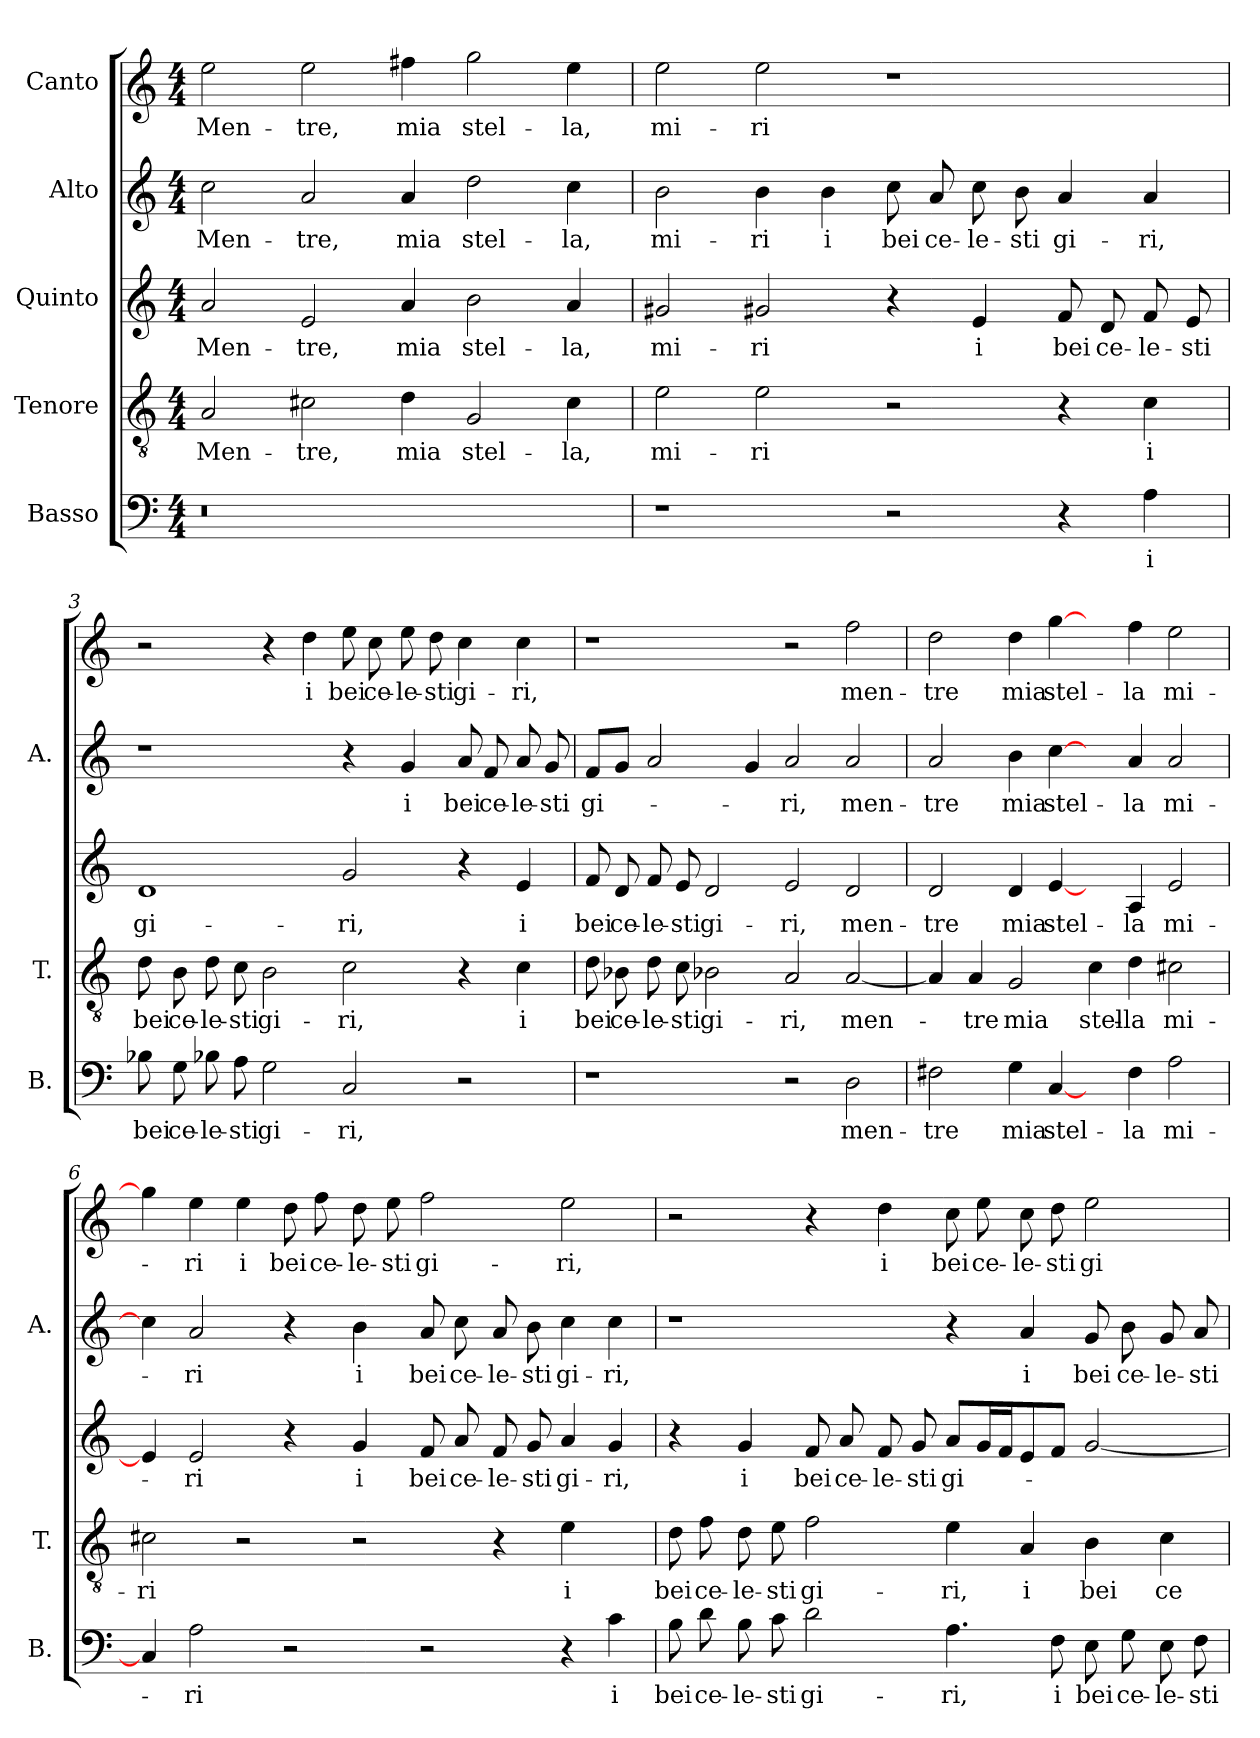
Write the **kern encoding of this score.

**kern	**text	**kern	**text	**kern	**text	**kern	**text	**kern	**text
*part5	*part5	*part4	*part4	*part3	*part3	*part2	*part2	*part1	*part1
*staff5	*staff5	*staff4	*staff4	*staff3	*staff3	*staff2	*staff2	*staff1	*staff1
*I"Basso	*	*I"Tenore	*	*I"Quinto	*	*I"Alto	*	*I"Canto	*
*I'B.	*	*I'T.	*	*	*	*I'A.	*	*	*
*clefF4	*	*clefGv2	*	*clefG2	*	*clefG2	*	*clefG2	*
*k[]	*	*k[]	*	*k[]	*	*k[]	*	*k[]	*
*C:	*	*C:	*	*C:	*	*C:	*	*C:	*
*M4/4	*	*M4/4	*	*M4/4	*	*M4/4	*	*M4/4	*
=1	=1	=1	=1	=1	=1	=1	=1	=1	=1
!LO:N:vis=0	!	!	!	!	!	!	!	!	!
1r	.	2A/	Men-	2a/	Men-	2cc\	Men-	2ee\	Men-
.	.	2c#X\	-tre,	2e/	-tre,	2a/	-tre,	2ee\	-tre,
1ryy	.	4d\	mia	4a/	mia	4a/	mia	4ff#X\	mia
.	.	2G/	stel-	2b\	stel-	2dd\	stel-	2gg\	stel-
.	.	4c#\	-la,	4a/	-la,	4cc\	-la,	4ee\	-la,
=2	=2	=2	=2	=2	=2	=2	=2	=2	=2
1r	.	2e\	mi-	2g#X/	mi-	2b\	mi-	2ee\	mi-
.	.	2e\	-ri	2g#X/	-ri	4b\	-ri	2ee\	-ri
.	.	.	.	.	.	4b\	i	.	.
2r	.	2r	.	4r	.	8cc\	bei	1r	.
.	.	.	.	.	.	8a/	ce-	.	.
.	.	.	.	4e/	i	8cc\	-le-	.	.
.	.	.	.	.	.	8b\	-sti	.	.
4r	.	4r	.	8f/	bei	4a/	gi-	.	.
.	.	.	.	8d/	ce-	.	.	.	.
4A\	i	4c\	i	8f/	-le-	4a/	-ri,	.	.
.	.	.	.	8e/	-sti	.	.	.	.
=3	=3	=3	=3	=3	=3	=3	=3	=3	=3
8B-X\	bei	8d\	bei	1d/	gi-	1r	.	2r	.
8G\	ce-	8B\	ce-	.	.	.	.	.	.
8B-X\	-le-	8d\	-le-	.	.	.	.	.	.
8A\	-sti	8c\	-sti	.	.	.	.	.	.
2G\	gi-	2B\	gi-	.	.	.	.	4r	.
.	.	.	.	.	.	.	.	4dd\	i
2C/	-ri,	2c\	-ri,	2g/	-ri,	4r	.	8ee\	bei
.	.	.	.	.	.	.	.	8cc\	ce-
.	.	.	.	.	.	4g/	i	8ee\	-le-
.	.	.	.	.	.	.	.	8dd\	-sti
2r	.	4r	.	4r	.	8a/	bei	4cc\	gi-
.	.	.	.	.	.	8f/	ce-	.	.
.	.	4c\	i	4e/	i	8a/	-le-	4cc\	-ri,
.	.	.	.	.	.	8g/	-sti	.	.
=4	=4	=4	=4	=4	=4	=4	=4	=4	=4
1r	.	8d\	bei	8f/	bei	8f/L	gi-	1r	.
.	.	8B-X\	ce-	8d/	ce-	8g/J	.	.	.
.	.	8d\	-le-	8f/	-le-	2a/	.	.	.
.	.	8c\	-sti	8e/	-sti	.	.	.	.
.	.	2B-X\	gi-	2d/	gi-	.	.	.	.
.	.	.	.	.	.	4g/	.	.	.
2r	.	2A/	-ri,	2e/	-ri,	2a/	-ri,	2r	.
2D\	men-	[2A/	men-	2d/	men-	2a/	men-	2ff\	men-
=5	=5	=5	=5	=5	=5	=5	=5	=5	=5
2F#X\	-tre	4A/]	.	2d/	-tre	2a/	-tre	2dd\	-tre
.	.	4A/	-tre	.	.	.	.	.	.
4G\	mia	2G/	mia	4d/	mia	4b\	mia	4dd\	mia
[4C/	stel-	.	.	[4e/	stel-	[4cc\	stel-	[4gg\	stel-
4ryy	.	4c\	stel-	4ryy	.	4ryy	.	4ryy	.
4F#\	-la	4d\	-la	4A/	-la	4a/	-la	4ff\	-la
2A\	mi-	2c#X\	mi-	2e/	mi-	2a/	mi-	2ee\	mi-
=6	=6	=6	=6	=6	=6	=6	=6	=6	=6
4C/]	.	2c#X\	-ri	4e/]	.	4cc\]	.	4gg\]	.
2A\	-ri	.	.	2e/	-ri	2a/	-ri	4ee\	-ri
.	.	2r	.	.	.	.	.	4ee\	i
2r	.	.	.	4r	.	4r	.	8dd\	bei
.	.	.	.	.	.	.	.	8ff\	ce-
.	.	2r	.	4g/	i	4b\	i	8dd\	-le-
.	.	.	.	.	.	.	.	8ee\	-sti
2r	.	.	.	8f/	bei	8a/	bei	2ff\	gi-
.	.	.	.	8a/	ce-	8cc\	ce-	.	.
.	.	4r	.	8f/	-le-	8a/	-le-	.	.
.	.	.	.	8g/	-sti	8b\	-sti	.	.
4r	.	4e\	i	4a/	gi-	4cc\	gi-	2ee\	-ri,
4c\	i	4ryy	.	4g/	-ri,	4cc\	-ri,	.	.
=7	=7	=7	=7	=7	=7	=7	=7	=7	=7
8B\	bei	8d\	bei	4r	.	1r	.	2r	.
8d\	ce-	8f\	ce-	.	.	.	.	.	.
8B\	-le-	8d\	-le-	4g/	i	.	.	.	.
8c\	-sti	8e\	-sti	.	.	.	.	.	.
2d\	gi-	2f\	gi-	8f/	bei	.	.	4r	.
.	.	.	.	8a/	ce-	.	.	.	.
.	.	.	.	8f/	-le-	.	.	4dd\	i
.	.	.	.	8g/	-sti	.	.	.	.
4.A\	-ri,	4e\	-ri,	8a/L	gi-	4r	.	8cc\	bei
.	.	.	.	16g/L	.	.	.	8ee\	ce-
.	.	.	.	16f/J	.	.	.	.	.
.	.	4A/	i	8e/	.	4a/	i	8cc\	-le-
8F\	i	.	.	8f/J	.	.	.	8dd\	-sti
8E\	bei	4B\	bei	[2g/	.	8g/	bei	2ee\	gi-
8G\	ce-	.	.	.	.	8b\	ce-	.	.
8E\	-le-	4c\	ce-	.	.	8g/	-le-	.	.
8F\	-sti	.	.	.	.	8a/	-sti	.	.
=	=	=	=	=	=	=	=	=	=
*-	*-	*-	*-	*-	*-	*-	*-	*-	*-
